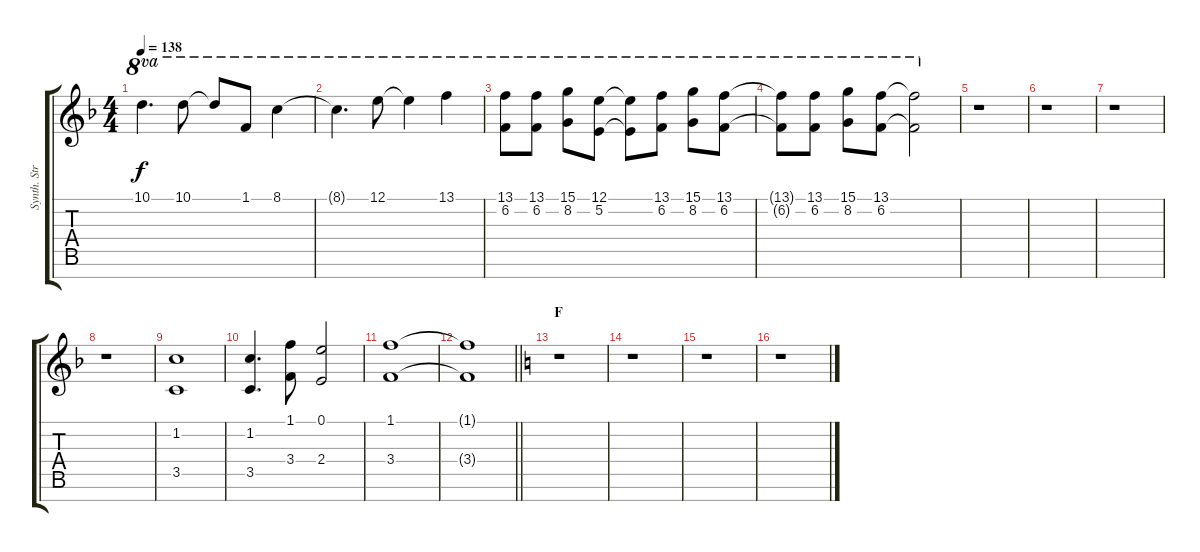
\track ("Synth. Strings I" "Synth. Str") {instrument stringensemble1}
\staff {score tabs}
\tuning (E5 B4 G4 D4 A3 E3 B2) {hide}
\ts (4 4)
\tempo 138
\clef g2
\ks f
10.1.4{d ot 8va dy f} 10.1.8{ot 8va} 10.1{t}.8{ot 8va} 1.1.8{ot 8va} 8.1.4{ot 8va} |
8.1{t}.4{d ot 8va} 12.1.8{ot 8va} 12.1{t}.4{ot 8va} 13.1.4{ot 8va} |
(13.1 6.2).8{ot 8va} (13.1 6.2).8{ot 8va} (15.1 8.2).8{ot 8va} (12.1 5.2).8{ot 8va} (12.1{t} 5.2{t}).8{ot 8va} (13.1 6.2).8{ot 8va} (15.1 8.2).8{ot 8va} (13.1 6.2).8{ot 8va} |
(13.1{t} 6.2{t}).8{ot 8va} (13.1 6.2).8{ot 8va} (15.1 8.2).8{ot 8va} (13.1 6.2).8{ot 8va} (13.1{t} 6.2{t}).2{ot 8va} |
r.1 |
r.1 |
r.1 |
r.1 |
(1.2 3.5).1 |
(1.2 3.5).4{d} (1.1 3.4).8 (0.1 2.4).2 |
(1.1 3.4).1 |
\barLineRight lightlight
(1.1{t} 3.4{t}).1 |
\section ("" "F")
\ks c
r.1 |
r.1 |
r.1 |
r.1
